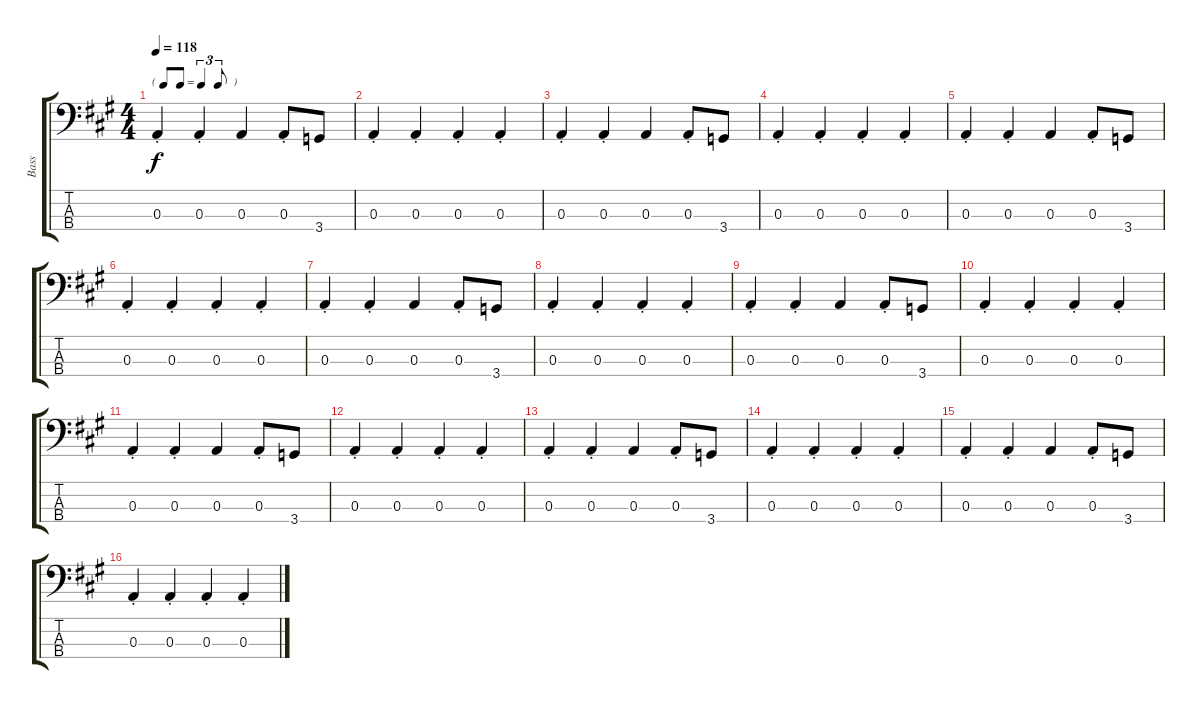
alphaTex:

\track ("Bass" "Bass") {instrument electricbassfinger}
\staff {score tabs}
\tuning (G2 D2 A1 E1) {hide}
\ts (4 4)
\tf triplet8th
\tempo 118
\clef f4
\ks a
0.3{st}.4{dy f} 0.3{st}.4 0.3.4 0.3{st}.8 3.4.8 |
0.3{st}.4 0.3{st}.4 0.3{st}.4 0.3{st}.4 |
0.3{st}.4 0.3{st}.4 0.3.4 0.3{st}.8 3.4.8 |
0.3{st}.4 0.3{st}.4 0.3{st}.4 0.3{st}.4 |
0.3{st}.4 0.3{st}.4 0.3.4 0.3{st}.8 3.4.8 |
0.3{st}.4 0.3{st}.4 0.3{st}.4 0.3{st}.4 |
0.3{st}.4 0.3{st}.4 0.3.4 0.3{st}.8 3.4.8 |
0.3{st}.4 0.3{st}.4 0.3{st}.4 0.3{st}.4 |
0.3{st}.4 0.3{st}.4 0.3.4 0.3{st}.8 3.4.8 |
0.3{st}.4 0.3{st}.4 0.3{st}.4 0.3{st}.4 |
0.3{st}.4 0.3{st}.4 0.3.4 0.3{st}.8 3.4.8 |
0.3{st}.4 0.3{st}.4 0.3{st}.4 0.3{st}.4 |
0.3{st}.4 0.3{st}.4 0.3.4 0.3{st}.8 3.4.8 |
0.3{st}.4 0.3{st}.4 0.3{st}.4 0.3{st}.4 |
0.3{st}.4 0.3{st}.4 0.3.4 0.3{st}.8 3.4.8 |
0.3{st}.4 0.3{st}.4 0.3{st}.4 0.3{st}.4
